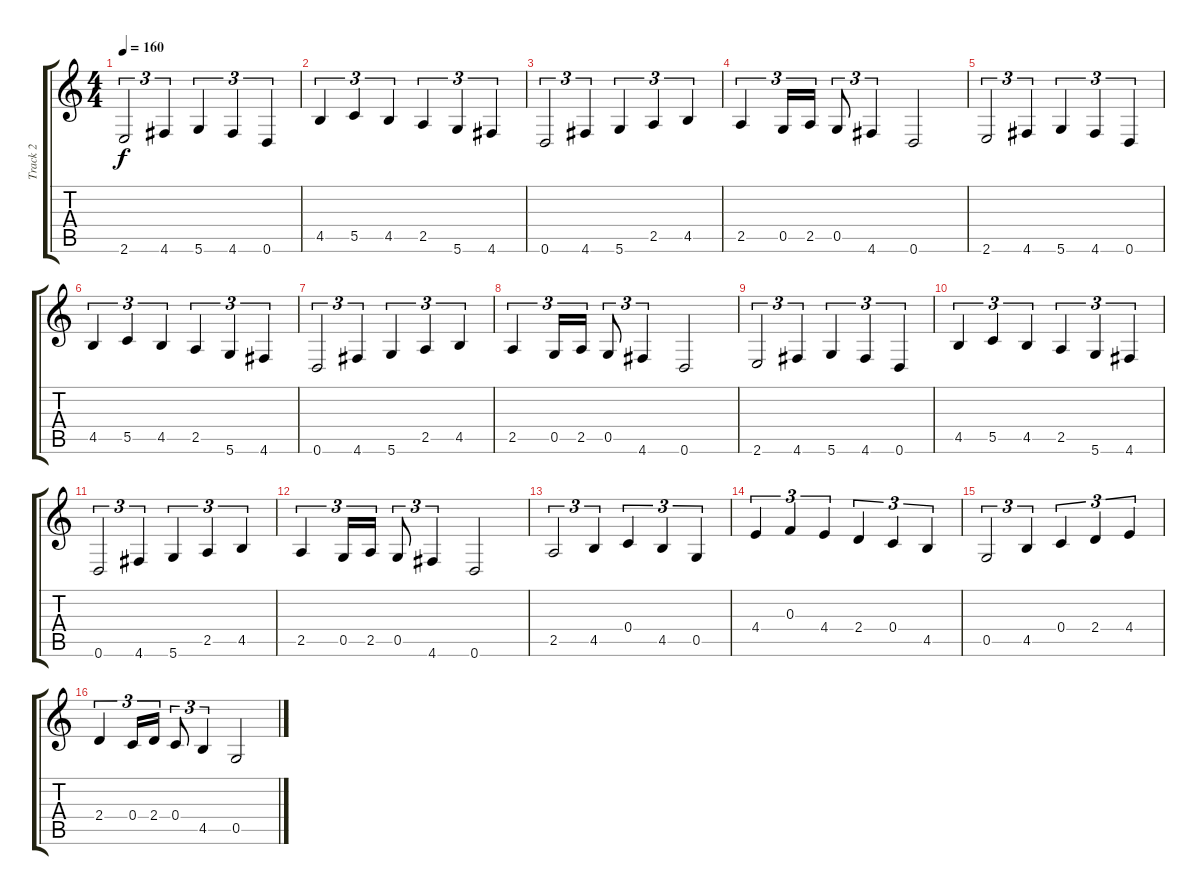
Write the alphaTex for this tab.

\track ("Track 2" "Track 2") {instrument distortionguitar}
\staff {score tabs}
\tuning (D4 A3 F3 C3 G2 D2) {hide}
\ts (4 4)
\tempo 160
\clef g2
\ks c
2.6.2{tu (3 2) dy f} 4.6.4{tu (3 2)} 5.6.4{tu (3 2)} 4.6.4{tu (3 2)} 0.6.4{tu (3 2)} |
4.5.4{tu (3 2)} 5.5.4{tu (3 2)} 4.5.4{tu (3 2)} 2.5.4{tu (3 2)} 5.6.4{tu (3 2)} 4.6.4{tu (3 2)} |
0.6.2{tu (3 2)} 4.6.4{tu (3 2)} 5.6.4{tu (3 2)} 2.5.4{tu (3 2)} 4.5.4{tu (3 2)} |
2.5.4{tu (3 2)} 0.5.16{tu (3 2)} 2.5.16{tu (3 2)} 0.5.8{tu (3 2)} 4.6.4{tu (3 2)} 0.6.2 |
2.6.2{tu (3 2)} 4.6.4{tu (3 2)} 5.6.4{tu (3 2)} 4.6.4{tu (3 2)} 0.6.4{tu (3 2)} |
4.5.4{tu (3 2)} 5.5.4{tu (3 2)} 4.5.4{tu (3 2)} 2.5.4{tu (3 2)} 5.6.4{tu (3 2)} 4.6.4{tu (3 2)} |
0.6.2{tu (3 2)} 4.6.4{tu (3 2)} 5.6.4{tu (3 2)} 2.5.4{tu (3 2)} 4.5.4{tu (3 2)} |
2.5.4{tu (3 2)} 0.5.16{tu (3 2)} 2.5.16{tu (3 2)} 0.5.8{tu (3 2)} 4.6.4{tu (3 2)} 0.6.2 |
2.6.2{tu (3 2)} 4.6.4{tu (3 2)} 5.6.4{tu (3 2)} 4.6.4{tu (3 2)} 0.6.4{tu (3 2)} |
4.5.4{tu (3 2)} 5.5.4{tu (3 2)} 4.5.4{tu (3 2)} 2.5.4{tu (3 2)} 5.6.4{tu (3 2)} 4.6.4{tu (3 2)} |
0.6.2{tu (3 2)} 4.6.4{tu (3 2)} 5.6.4{tu (3 2)} 2.5.4{tu (3 2)} 4.5.4{tu (3 2)} |
2.5.4{tu (3 2)} 0.5.16{tu (3 2)} 2.5.16{tu (3 2)} 0.5.8{tu (3 2)} 4.6.4{tu (3 2)} 0.6.2 |
2.5.2{tu (3 2)} 4.5.4{tu (3 2)} 0.4.4{tu (3 2)} 4.5.4{tu (3 2)} 0.5.4{tu (3 2)} |
4.4.4{tu (3 2)} 0.3.4{tu (3 2)} 4.4.4{tu (3 2)} 2.4.4{tu (3 2)} 0.4.4{tu (3 2)} 4.5.4{tu (3 2)} |
0.5.2{tu (3 2)} 4.5.4{tu (3 2)} 0.4.4{tu (3 2)} 2.4.4{tu (3 2)} 4.4.4{tu (3 2)} |
2.4.4{tu (3 2)} 0.4.16{tu (3 2)} 2.4.16{tu (3 2)} 0.4.8{tu (3 2)} 4.5.4{tu (3 2)} 0.5.2
